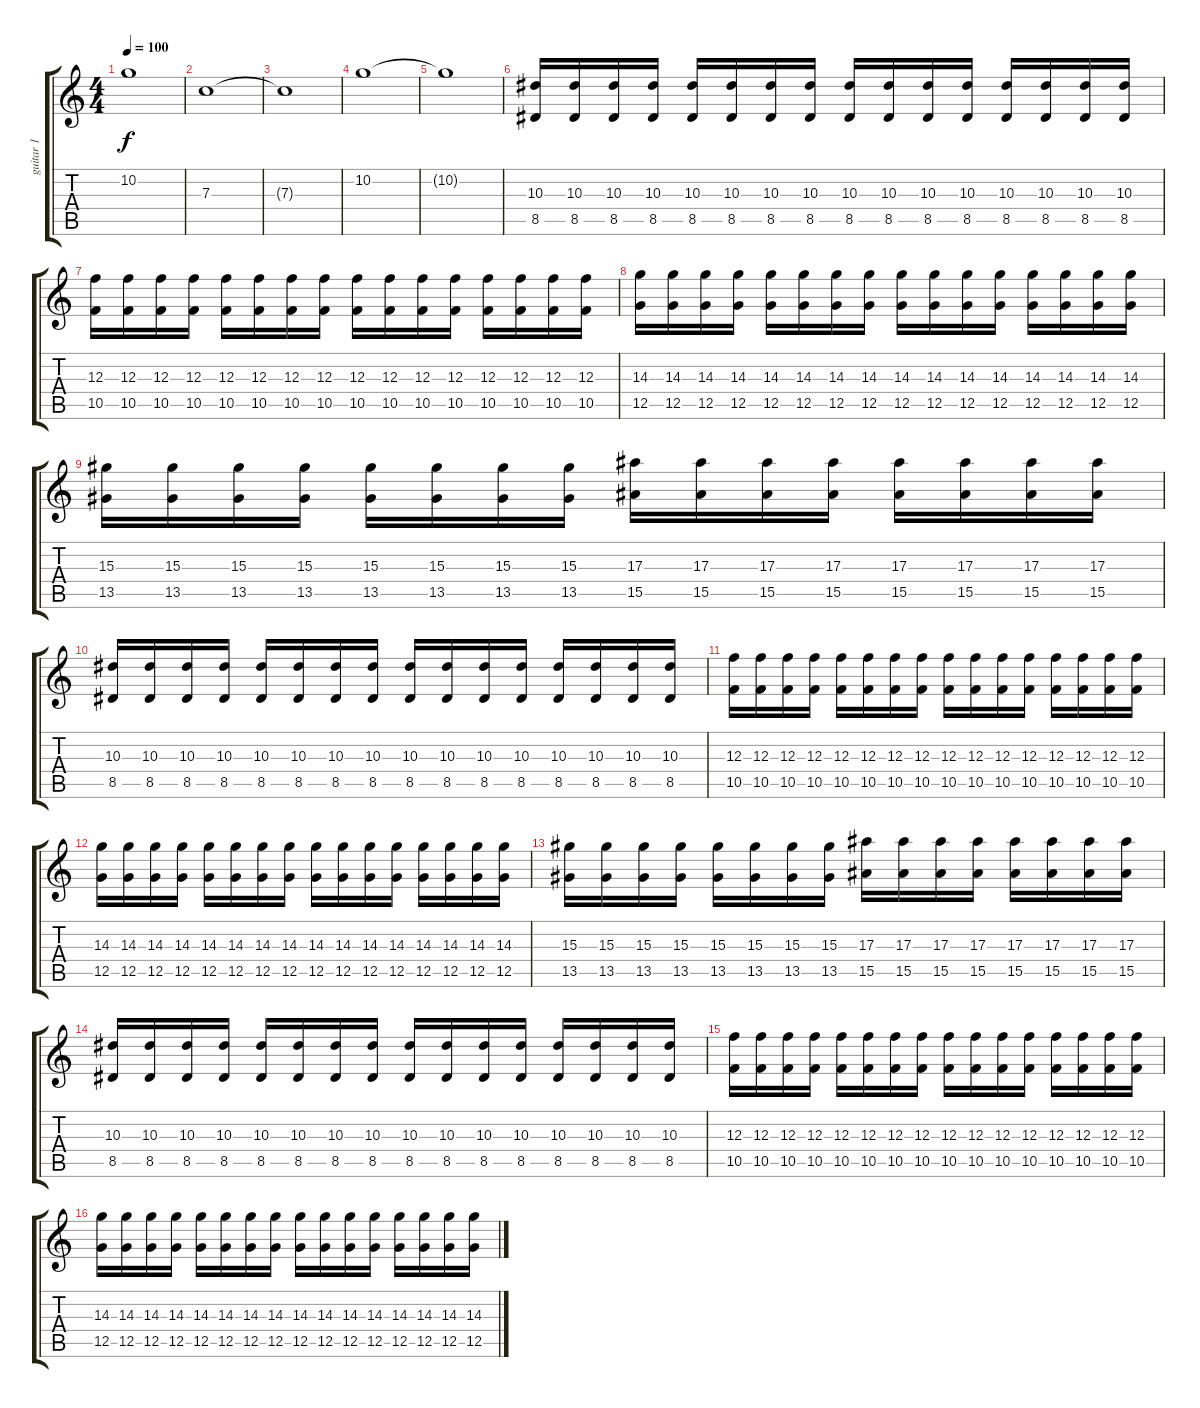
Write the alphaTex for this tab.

\track ("guitar 1" "guitar 1") {instrument distortionguitar}
\staff {score tabs}
\tuning (D4 A3 F3 C3 G2 C2) {hide}
\ts (4 4)
\tempo 100
\clef g2
\ks c
10.2{t}.1{dy f} |
7.3.1 |
7.3{t}.1 |
10.2.1 |
10.2{t}.1 |
(10.3 8.5).16 (10.3 8.5).16 (10.3 8.5).16 (10.3 8.5).16 (10.3 8.5).16 (10.3 8.5).16 (10.3 8.5).16 (10.3 8.5).16 (10.3 8.5).16 (10.3 8.5).16 (10.3 8.5).16 (10.3 8.5).16 (10.3 8.5).16 (10.3 8.5).16 (10.3 8.5).16 (10.3 8.5).16 |
(12.3 10.5).16 (12.3 10.5).16 (12.3 10.5).16 (12.3 10.5).16 (12.3 10.5).16 (12.3 10.5).16 (12.3 10.5).16 (12.3 10.5).16 (12.3 10.5).16 (12.3 10.5).16 (12.3 10.5).16 (12.3 10.5).16 (12.3 10.5).16 (12.3 10.5).16 (12.3 10.5).16 (12.3 10.5).16 |
(14.3 12.5).16 (14.3 12.5).16 (14.3 12.5).16 (14.3 12.5).16 (14.3 12.5).16 (14.3 12.5).16 (14.3 12.5).16 (14.3 12.5).16 (14.3 12.5).16 (14.3 12.5).16 (14.3 12.5).16 (14.3 12.5).16 (14.3 12.5).16 (14.3 12.5).16 (14.3 12.5).16 (14.3 12.5).16 |
(15.3 13.5).16 (15.3 13.5).16 (15.3 13.5).16 (15.3 13.5).16 (15.3 13.5).16 (15.3 13.5).16 (15.3 13.5).16 (15.3 13.5).16 (17.3 15.5).16 (17.3 15.5).16 (17.3 15.5).16 (17.3 15.5).16 (17.3 15.5).16 (17.3 15.5).16 (17.3 15.5).16 (17.3 15.5).16 |
(10.3 8.5).16 (10.3 8.5).16 (10.3 8.5).16 (10.3 8.5).16 (10.3 8.5).16 (10.3 8.5).16 (10.3 8.5).16 (10.3 8.5).16 (10.3 8.5).16 (10.3 8.5).16 (10.3 8.5).16 (10.3 8.5).16 (10.3 8.5).16 (10.3 8.5).16 (10.3 8.5).16 (10.3 8.5).16 |
(12.3 10.5).16 (12.3 10.5).16 (12.3 10.5).16 (12.3 10.5).16 (12.3 10.5).16 (12.3 10.5).16 (12.3 10.5).16 (12.3 10.5).16 (12.3 10.5).16 (12.3 10.5).16 (12.3 10.5).16 (12.3 10.5).16 (12.3 10.5).16 (12.3 10.5).16 (12.3 10.5).16 (12.3 10.5).16 |
(14.3 12.5).16 (14.3 12.5).16 (14.3 12.5).16 (14.3 12.5).16 (14.3 12.5).16 (14.3 12.5).16 (14.3 12.5).16 (14.3 12.5).16 (14.3 12.5).16 (14.3 12.5).16 (14.3 12.5).16 (14.3 12.5).16 (14.3 12.5).16 (14.3 12.5).16 (14.3 12.5).16 (14.3 12.5).16 |
(15.3 13.5).16 (15.3 13.5).16 (15.3 13.5).16 (15.3 13.5).16 (15.3 13.5).16 (15.3 13.5).16 (15.3 13.5).16 (15.3 13.5).16 (17.3 15.5).16 (17.3 15.5).16 (17.3 15.5).16 (17.3 15.5).16 (17.3 15.5).16 (17.3 15.5).16 (17.3 15.5).16 (17.3 15.5).16 |
(10.3 8.5).16 (10.3 8.5).16 (10.3 8.5).16 (10.3 8.5).16 (10.3 8.5).16 (10.3 8.5).16 (10.3 8.5).16 (10.3 8.5).16 (10.3 8.5).16 (10.3 8.5).16 (10.3 8.5).16 (10.3 8.5).16 (10.3 8.5).16 (10.3 8.5).16 (10.3 8.5).16 (10.3 8.5).16 |
(12.3 10.5).16 (12.3 10.5).16 (12.3 10.5).16 (12.3 10.5).16 (12.3 10.5).16 (12.3 10.5).16 (12.3 10.5).16 (12.3 10.5).16 (12.3 10.5).16 (12.3 10.5).16 (12.3 10.5).16 (12.3 10.5).16 (12.3 10.5).16 (12.3 10.5).16 (12.3 10.5).16 (12.3 10.5).16 |
(14.3 12.5).16 (14.3 12.5).16 (14.3 12.5).16 (14.3 12.5).16 (14.3 12.5).16 (14.3 12.5).16 (14.3 12.5).16 (14.3 12.5).16 (14.3 12.5).16 (14.3 12.5).16 (14.3 12.5).16 (14.3 12.5).16 (14.3 12.5).16 (14.3 12.5).16 (14.3 12.5).16 (14.3 12.5).16
